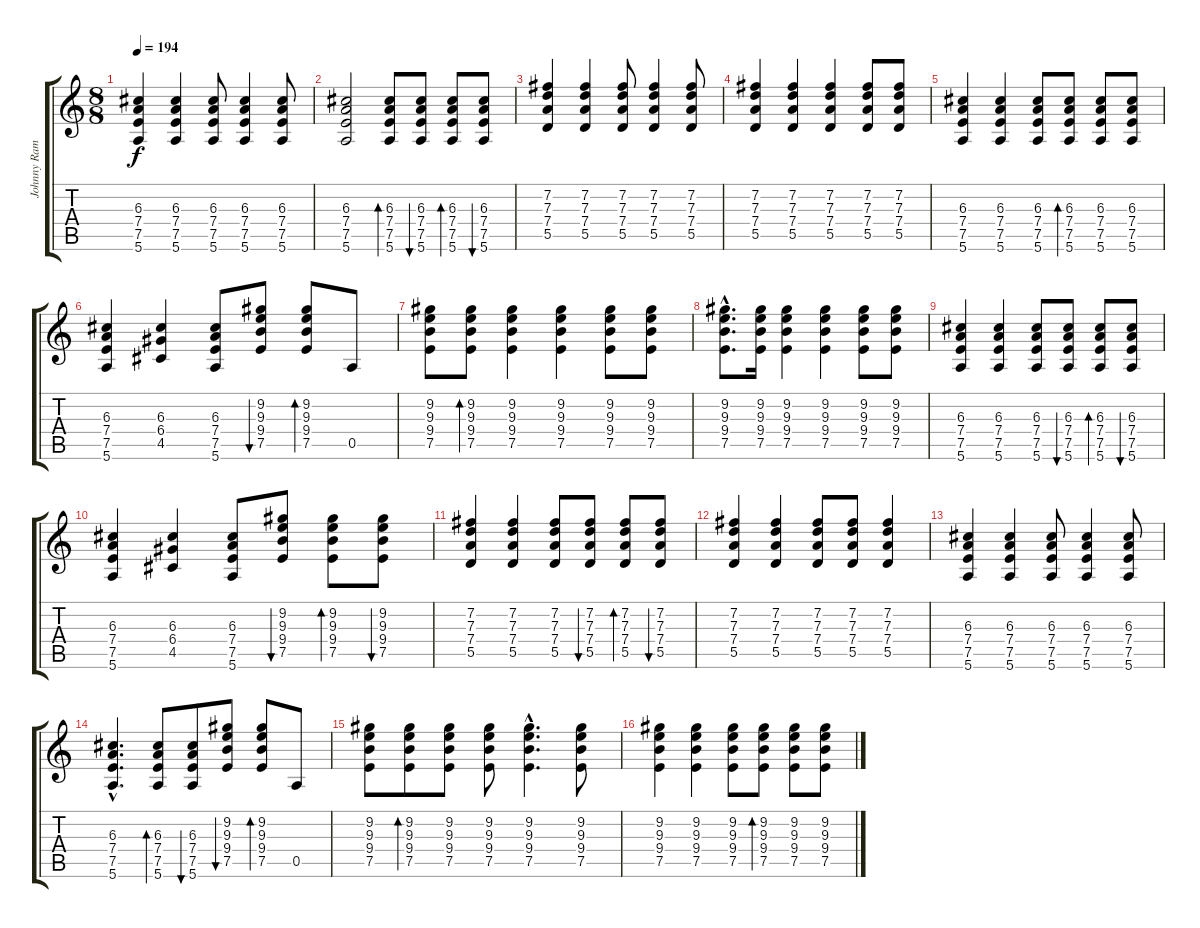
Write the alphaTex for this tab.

\track ("Johnny Ramone - Guitar" "Johnny Ram") {instrument distortionguitar}
\staff {score tabs}
\tuning (E4 B3 G3 D3 A2 E2) {hide}
\ts (8 8)
\tempo 194
\clef g2
\ks c
(6.3 7.4 7.5 5.6).4{dy f} (6.3 7.4 7.5 5.6).4 (6.3 7.4 7.5 5.6).8 (6.3 7.4 7.5 5.6).4 (6.3 7.4 7.5 5.6).8 |
(6.3 7.4 7.5 5.6).2 (6.3 7.4 7.5 5.6).8{bd 240} (6.3 7.4 7.5 5.6).8{bu 240} (6.3 7.4 7.5 5.6).8{bd 240} (6.3 7.4 7.5 5.6).8{bu 240} |
(7.2 7.3 7.4 5.5).4 (7.2 7.3 7.4 5.5).4 (7.2 7.3 7.4 5.5).8 (7.2 7.3 7.4 5.5).4 (7.2 7.3 7.4 5.5).8 |
(7.2 7.3 7.4 5.5).4 (7.2 7.3 7.4 5.5).4 (7.2 7.3 7.4 5.5).4 (7.2 7.3 7.4 5.5).8 (7.2 7.3 7.4 5.5).8 |
(6.3 7.4 7.5 5.6).4 (6.3 7.4 7.5 5.6).4 (6.3 7.4 7.5 5.6).8 (6.3 7.4 7.5 5.6).8{bd 240} (6.3 7.4 7.5 5.6).8 (6.3 7.4 7.5 5.6).8 |
(6.3 7.4 7.5 5.6).4 (6.3 6.4 4.5).4 (6.3 7.4 7.5 5.6).8 (9.2 9.3 9.4 7.5).8{bu 240} (9.2 9.3 9.4 7.5).8{bd 240} 0.5.8 |
(9.2 9.3 9.4 7.5).8 (9.2 9.3 9.4 7.5).8{bd 240} (9.2 9.3 9.4 7.5).4 (9.2 9.3 9.4 7.5).4 (9.2 9.3 9.4 7.5).8 (9.2 9.3 9.4 7.5).8 |
(9.2{hac} 9.3{hac} 9.4{hac} 7.5{hac}).8{d} (9.2 9.3 9.4 7.5).16 (9.2 9.3 9.4 7.5).4 (9.2 9.3 9.4 7.5).4 (9.2 9.3 9.4 7.5).8 (9.2 9.3 9.4 7.5).8 |
(6.3 7.4 7.5 5.6).4 (6.3 7.4 7.5 5.6).4 (6.3 7.4 7.5 5.6).8 (6.3 7.4 7.5 5.6).8{bu 240} (6.3 7.4 7.5 5.6).8{bd 240} (6.3 7.4 7.5 5.6).8{bu 240} |
(6.3 7.4 7.5 5.6).4 (6.3 6.4 4.5).4 (6.3 7.4 7.5 5.6).8 (9.2 9.3 9.4 7.5).8{bu 240} (9.2 9.3 9.4 7.5).8{bd 240} (9.2 9.3 9.4 7.5).8{bu 240} |
(7.2 7.3 7.4 5.5).4 (7.2 7.3 7.4 5.5).4 (7.2 7.3 7.4 5.5).8 (7.2 7.3 7.4 5.5).8{bu 240} (7.2 7.3 7.4 5.5).8{bd 240} (7.2 7.3 7.4 5.5).8{bu 240} |
(7.2 7.3 7.4 5.5).4 (7.2 7.3 7.4 5.5).4 (7.2 7.3 7.4 5.5).8 (7.2 7.3 7.4 5.5).8 (7.2 7.3 7.4 5.5).4 |
(6.3 7.4 7.5 5.6).4 (6.3 7.4 7.5 5.6).4 (6.3 7.4 7.5 5.6).8 (6.3 7.4 7.5 5.6).4 (6.3 7.4 7.5 5.6).8 |
(6.3{hac} 7.4{hac} 7.5{hac} 5.6{hac}).4{d} (6.3 7.4 7.5 5.6).8{bd 240} (6.3 7.4 7.5 5.6).8{bu 240} (9.2 9.3 9.4 7.5).8{bu 240} (9.2 9.3 9.4 7.5).8{bd 240} 0.5.8 |
(9.2 9.3 9.4 7.5).8 (9.2 9.3 9.4 7.5).8{bd 240} (9.2 9.3 9.4 7.5).8 (9.2 9.3 9.4 7.5).8 (9.2{hac} 9.3{hac} 9.4{hac} 7.5{hac}).4{d} (9.2 9.3 9.4 7.5).8 |
(9.2 9.3 9.4 7.5).4 (9.2 9.3 9.4 7.5).4 (9.2 9.3 9.4 7.5).8 (9.2 9.3 9.4 7.5).8{bd 240} (9.2 9.3 9.4 7.5).8 (9.2 9.3 9.4 7.5).8
